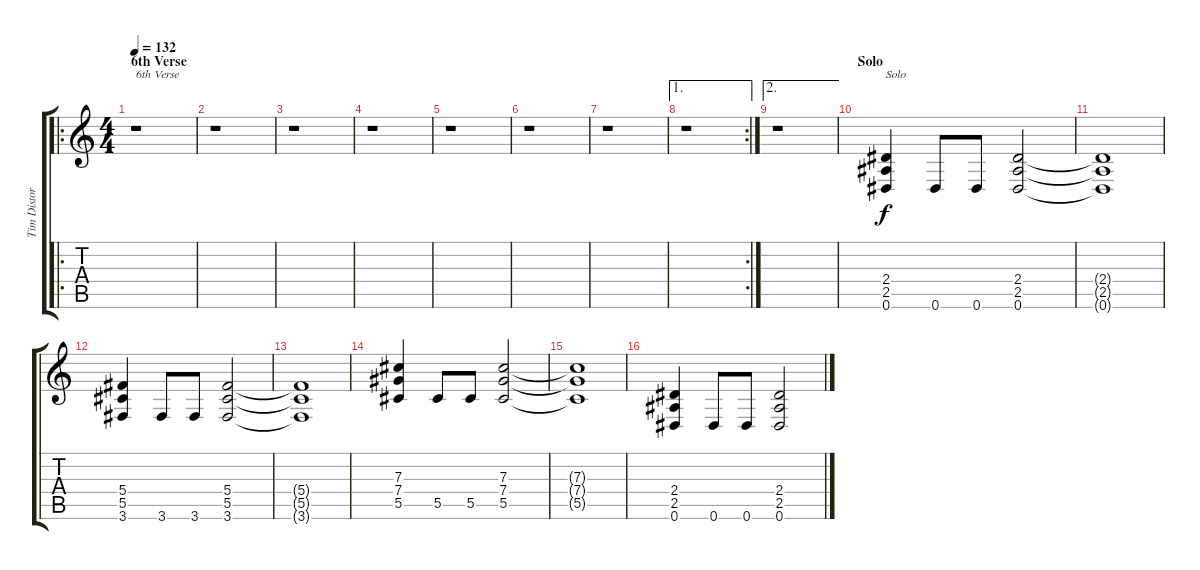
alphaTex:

\track ("Tim Distortion Guitar I" "Tim Distor") {instrument distortionguitar}
\staff {score tabs}
\tuning (Eb4 Bb3 Gb3 Db3 Ab2 Eb2) {hide}
\ro
\ts (4 4)
\section ("" "6th Verse")
\tempo 132
\clef g2
\ks c
r.1{txt "6th Verse" dy f} |
r.1 |
r.1 |
r.1 |
r.1 |
r.1 |
r.1 |
\ae 1
\rc 2
r.1 |
\ae 2
r.1 |
\section ("" "Solo")
(2.4 2.5 0.6).4{txt "Solo" volume 0} 0.6.8 0.6.8 (2.4 2.5 0.6).2 |
(2.4{t} 2.5{t} 0.6{t}).1 |
(5.4 5.5 3.6).4 3.6.8 3.6.8 (5.4 5.5 3.6).2 |
(5.4{t} 5.5{t} 3.6{t}).1 |
(7.3 7.4 5.5).4 5.5.8 5.5.8 (7.3 7.4 5.5).2 |
(7.3{t} 7.4{t} 5.5{t}).1 |
(2.4 2.5 0.6).4 0.6.8 0.6.8 (2.4 2.5 0.6).2
